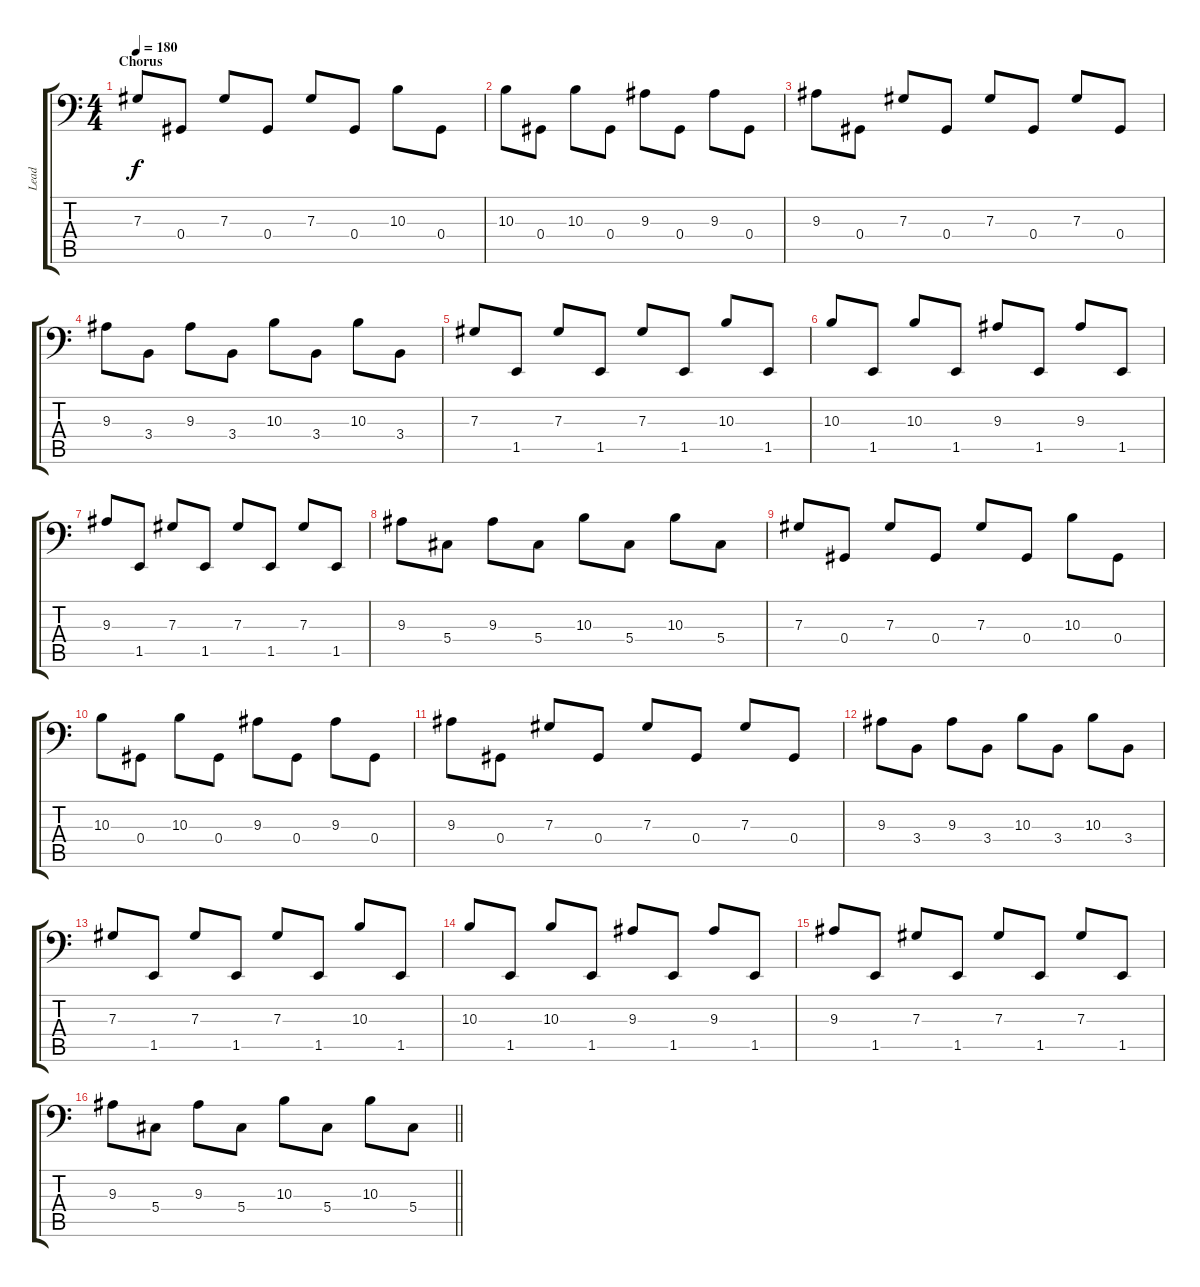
\track ("Lead" "Lead") {instrument lead1square}
\staff {score tabs}
\tuning (Bb3 F3 Db3 Ab2 Eb2 Ab1) {hide}
\ts (4 4)
\section ("" "Chorus")
\tempo 180
\clef f4
\ks c
7.3.8{dy f} 0.4.8 7.3.8 0.4.8 7.3.8 0.4.8 10.3.8 0.4.8 |
10.3.8 0.4.8 10.3.8 0.4.8 9.3.8 0.4.8 9.3.8 0.4.8 |
9.3.8 0.4.8 7.3.8 0.4.8 7.3.8 0.4.8 7.3.8 0.4.8 |
9.3.8 3.4.8 9.3.8 3.4.8 10.3.8 3.4.8 10.3.8 3.4.8 |
7.3.8 1.5.8 7.3.8 1.5.8 7.3.8 1.5.8 10.3.8 1.5.8 |
10.3.8 1.5.8 10.3.8 1.5.8 9.3.8 1.5.8 9.3.8 1.5.8 |
9.3.8 1.5.8 7.3.8 1.5.8 7.3.8 1.5.8 7.3.8 1.5.8 |
9.3.8 5.4.8 9.3.8 5.4.8 10.3.8 5.4.8 10.3.8 5.4.8 |
7.3.8 0.4.8 7.3.8 0.4.8 7.3.8 0.4.8 10.3.8 0.4.8 |
10.3.8 0.4.8 10.3.8 0.4.8 9.3.8 0.4.8 9.3.8 0.4.8 |
9.3.8 0.4.8 7.3.8 0.4.8 7.3.8 0.4.8 7.3.8 0.4.8 |
9.3.8 3.4.8 9.3.8 3.4.8 10.3.8 3.4.8 10.3.8 3.4.8 |
7.3.8 1.5.8 7.3.8 1.5.8 7.3.8 1.5.8 10.3.8 1.5.8 |
10.3.8 1.5.8 10.3.8 1.5.8 9.3.8 1.5.8 9.3.8 1.5.8 |
9.3.8 1.5.8 7.3.8 1.5.8 7.3.8 1.5.8 7.3.8 1.5.8 |
\barLineRight lightlight
9.3.8 5.4.8 9.3.8 5.4.8 10.3.8 5.4.8 10.3.8 5.4.8
